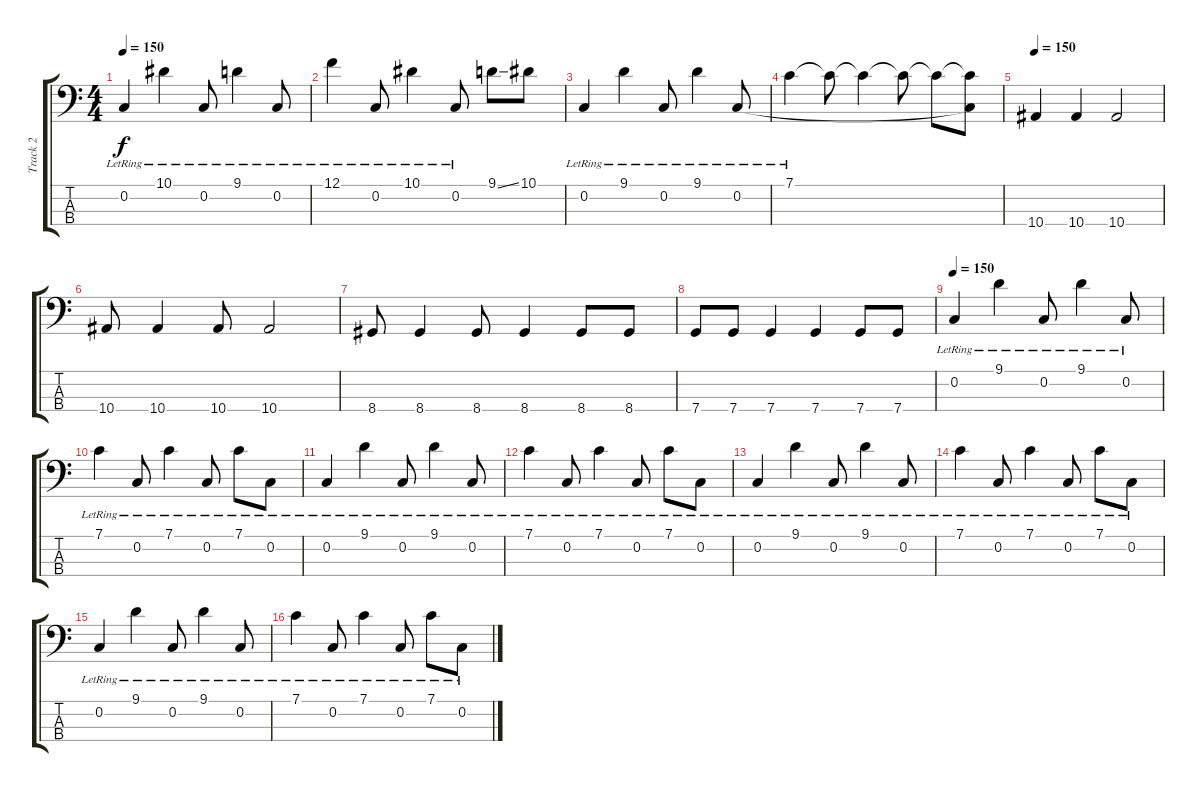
\track ("Track 2" "Track 2") {instrument electricbassfinger}
\staff {score tabs}
\tuning (F2 C2 G1 C1) {hide}
\ts (4 4)
\tempo 150
\clef f4
\ks c
0.2{lr}.4{dy f} 10.1{lr}.4 0.2{lr}.8 9.1{lr}.4 0.2{lr}.8 |
12.1{lr}.4 0.2{lr}.8 10.1{lr}.4 0.2{lr}.8 9.1{ss}.8 10.1.8 |
0.2{lr}.4 9.1{lr}.4 0.2{lr}.8 9.1{lr}.4 0.2{lr}.8 |
7.1{lr}.4 7.1{t}.8 7.1{t}.4 7.1{t}.8 7.1{t}.8 (7.1{t} 0.2{t}).8 |
\tempo 150
10.4.4 10.4.4 10.4.2 |
10.4.8 10.4.4 10.4.8 10.4.2 |
8.4.8 8.4.4 8.4.8 8.4.4 8.4.8 8.4.8 |
7.4.8 7.4.8 7.4.4 7.4.4 7.4.8 7.4.8 |
\tempo 150
0.2{lr}.4 9.1{lr}.4 0.2{lr}.8 9.1{lr}.4 0.2{lr}.8 |
7.1{lr}.4 0.2{lr}.8 7.1{lr}.4 0.2{lr}.8 7.1{lr}.8 0.2{lr}.8 |
0.2{lr}.4 9.1{lr}.4 0.2{lr}.8 9.1{lr}.4 0.2{lr}.8 |
7.1{lr}.4 0.2{lr}.8 7.1{lr}.4 0.2{lr}.8 7.1{lr}.8 0.2{lr}.8 |
0.2{lr}.4 9.1{lr}.4 0.2{lr}.8 9.1{lr}.4 0.2{lr}.8 |
7.1{lr}.4 0.2{lr}.8 7.1{lr}.4 0.2{lr}.8 7.1{lr}.8 0.2{lr}.8 |
0.2{lr}.4 9.1{lr}.4 0.2{lr}.8 9.1{lr}.4 0.2{lr}.8 |
7.1{lr}.4 0.2{lr}.8 7.1{lr}.4 0.2{lr}.8 7.1{lr}.8 0.2{lr}.8
